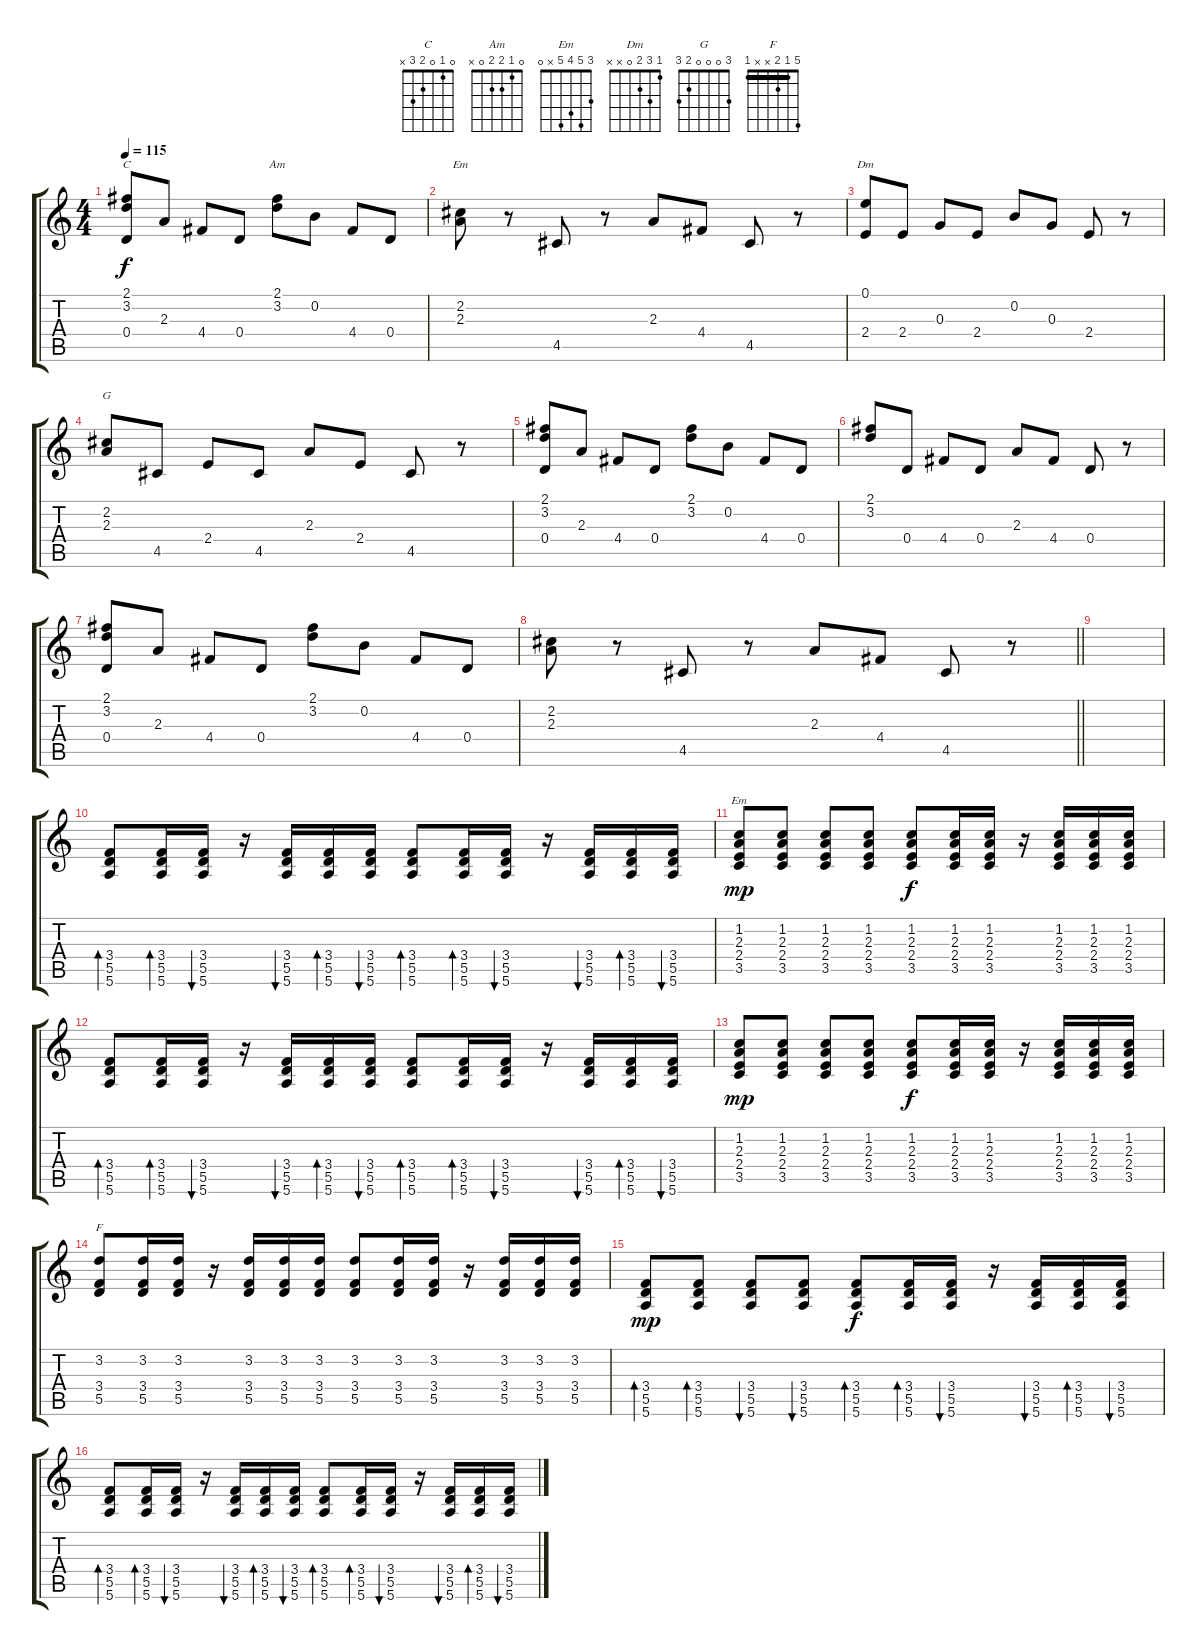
\track "" {instrument acousticguitarsteel}
\staff {score tabs}
\tuning (E4 B3 G3 D3 A2 E2) {hide}
\chord ("C" 0 1 0 2 3 x)
\chord ("Am" 0 1 2 2 0 x)
\chord ("Em" x 0 0 x x 0)
\chord ("Dm" 1 3 2 0 x x)
\chord ("G" 3 0 0 0 2 3)
\chord ("Em" 3 5 4 5 x 0)
\chord ("F" 5 1 2 x x 1) {barre 1}
\ts (4 4)
\tempo 115
\clef g2
\ks c
(2.1 3.2 0.4).8{ch "C" dy f} 2.3.8 4.4.8 0.4.8 (2.1 3.2).8{ch "Am"} 0.2.8 4.4.8 0.4.8 |
(2.2 2.3).8{ch "Em"} r.8 4.5.8 r.8 2.3.8 4.4.8 4.5.8 r.8 |
(0.1 2.4).8{ch "Dm"} 2.4.8 0.3.8 2.4.8 0.2.8 0.3.8 2.4.8 r.8 |
(2.2 2.3).8{ch "G"} 4.5.8 2.4.8 4.5.8 2.3.8 2.4.8 4.5.8 r.8 |
(2.1 3.2 0.4).8 2.3.8 4.4.8 0.4.8 (2.1 3.2).8 0.2.8 4.4.8 0.4.8 |
(2.1 3.2).8 0.4.8 4.4.8 0.4.8 2.3.8 4.4.8 0.4.8 r.8 |
(2.1 3.2 0.4).8 2.3.8 4.4.8 0.4.8 (2.1 3.2).8 0.2.8 4.4.8 0.4.8 |
\barLineRight lightlight
(2.2 2.3).8 r.8 4.5.8 r.8 2.3.8 4.4.8 4.5.8 r.8 |
\section ("" "")
|
(3.4 5.5 5.6).8{bd 120} (3.4 5.5 5.6).16{bd 120} (3.4 5.5 5.6).16{bu 120} r.16 (3.4 5.5 5.6).16{bu 120} (3.4 5.5 5.6).16{bd 120} (3.4 5.5 5.6).16{bu 120} (3.4 5.5 5.6).8{bd 120} (3.4 5.5 5.6).16{bd 120} (3.4 5.5 5.6).16{bu 120} r.16 (3.4 5.5 5.6).16{bu 120} (3.4 5.5 5.6).16{bd 120} (3.4 5.5 5.6).16{bu 120} |
(1.2 2.3 2.4 3.5).8{ch "Em" dy mp} (1.2 2.3 2.4 3.5).8 (1.2 2.3 2.4 3.5).8 (1.2 2.3 2.4 3.5).8 (1.2 2.3 2.4 3.5).8{dy f} (1.2 2.3 2.4 3.5).16 (1.2 2.3 2.4 3.5).16 r.16 (1.2 2.3 2.4 3.5).16 (1.2 2.3 2.4 3.5).16 (1.2 2.3 2.4 3.5).16 |
(3.4 5.5 5.6).8{bd 120} (3.4 5.5 5.6).16{bd 120} (3.4 5.5 5.6).16{bu 120} r.16 (3.4 5.5 5.6).16{bu 120} (3.4 5.5 5.6).16{bd 120} (3.4 5.5 5.6).16{bu 120} (3.4 5.5 5.6).8{bd 120} (3.4 5.5 5.6).16{bd 120} (3.4 5.5 5.6).16{bu 120} r.16 (3.4 5.5 5.6).16{bu 120} (3.4 5.5 5.6).16{bd 120} (3.4 5.5 5.6).16{bu 120} |
(1.2 2.3 2.4 3.5).8{dy mp} (1.2 2.3 2.4 3.5).8 (1.2 2.3 2.4 3.5).8 (1.2 2.3 2.4 3.5).8 (1.2 2.3 2.4 3.5).8{dy f} (1.2 2.3 2.4 3.5).16 (1.2 2.3 2.4 3.5).16 r.16 (1.2 2.3 2.4 3.5).16 (1.2 2.3 2.4 3.5).16 (1.2 2.3 2.4 3.5).16 |
(3.2 3.4 5.5).8{ch "F"} (3.2 3.4 5.5).16 (3.2 3.4 5.5).16 r.16 (3.2 3.4 5.5).16 (3.2 3.4 5.5).16 (3.2 3.4 5.5).16 (3.2 3.4 5.5).8 (3.2 3.4 5.5).16 (3.2 3.4 5.5).16 r.16 (3.2 3.4 5.5).16 (3.2 3.4 5.5).16 (3.2 3.4 5.5).16 |
(3.4 5.5 5.6).8{bd 120 dy mp} (3.4 5.5 5.6).8{bd 120} (3.4 5.5 5.6).8{bu 120} (3.4 5.5 5.6).8{bu 120} (3.4 5.5 5.6).8{bd 120 dy f} (3.4 5.5 5.6).16{bd 120} (3.4 5.5 5.6).16{bu 120} r.16 (3.4 5.5 5.6).16{bu 120} (3.4 5.5 5.6).16{bd 120} (3.4 5.5 5.6).16{bu 120} |
(3.4 5.5 5.6).8{bd 120} (3.4 5.5 5.6).16{bd 120} (3.4 5.5 5.6).16{bu 120} r.16 (3.4 5.5 5.6).16{bu 120} (3.4 5.5 5.6).16{bd 120} (3.4 5.5 5.6).16{bu 120} (3.4 5.5 5.6).8{bd 120} (3.4 5.5 5.6).16{bd 120} (3.4 5.5 5.6).16{bu 120} r.16 (3.4 5.5 5.6).16{bu 120} (3.4 5.5 5.6).16{bd 120} (3.4 5.5 5.6).16{bu 120}
